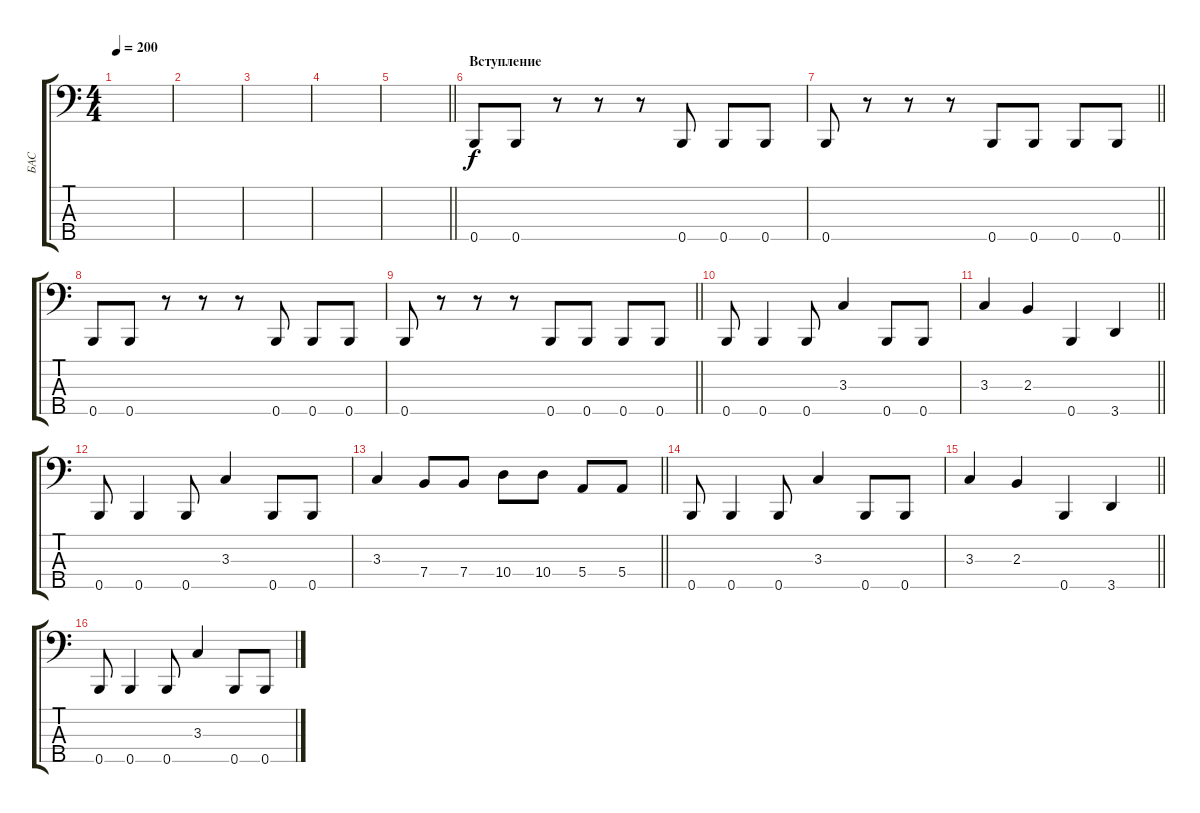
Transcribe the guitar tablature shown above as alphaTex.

\track ("БАС" "БАС") {instrument electricbasspick}
\staff {score tabs}
\tuning (G2 D2 A1 E1 B0) {hide}
\ts (4 4)
\tempo 200
\clef f4
\ks c
|
|
|
|
\barLineRight lightlight
|
\section ("" "Вступление")
0.5.8 0.5.8 r.8 r.8 r.8 0.5.8 0.5.8 0.5.8 |
\barLineRight lightlight
0.5.8 r.8 r.8 r.8 0.5.8 0.5.8 0.5.8 0.5.8 |
0.5.8 0.5.8 r.8 r.8 r.8 0.5.8 0.5.8 0.5.8 |
\barLineRight lightlight
0.5.8 r.8 r.8 r.8 0.5.8 0.5.8 0.5.8 0.5.8 |
0.5.8 0.5.4 0.5.8 3.3.4 0.5.8 0.5.8 |
\barLineRight lightlight
3.3.4 2.3.4 0.5.4 3.5.4 |
0.5.8 0.5.4 0.5.8 3.3.4 0.5.8 0.5.8 |
\barLineRight lightlight
3.3.4 7.4.8 7.4.8 10.4.8 10.4.8 5.4.8 5.4.8 |
0.5.8 0.5.4 0.5.8 3.3.4 0.5.8 0.5.8 |
\barLineRight lightlight
3.3.4 2.3.4 0.5.4 3.5.4 |
0.5.8 0.5.4 0.5.8 3.3.4 0.5.8 0.5.8
